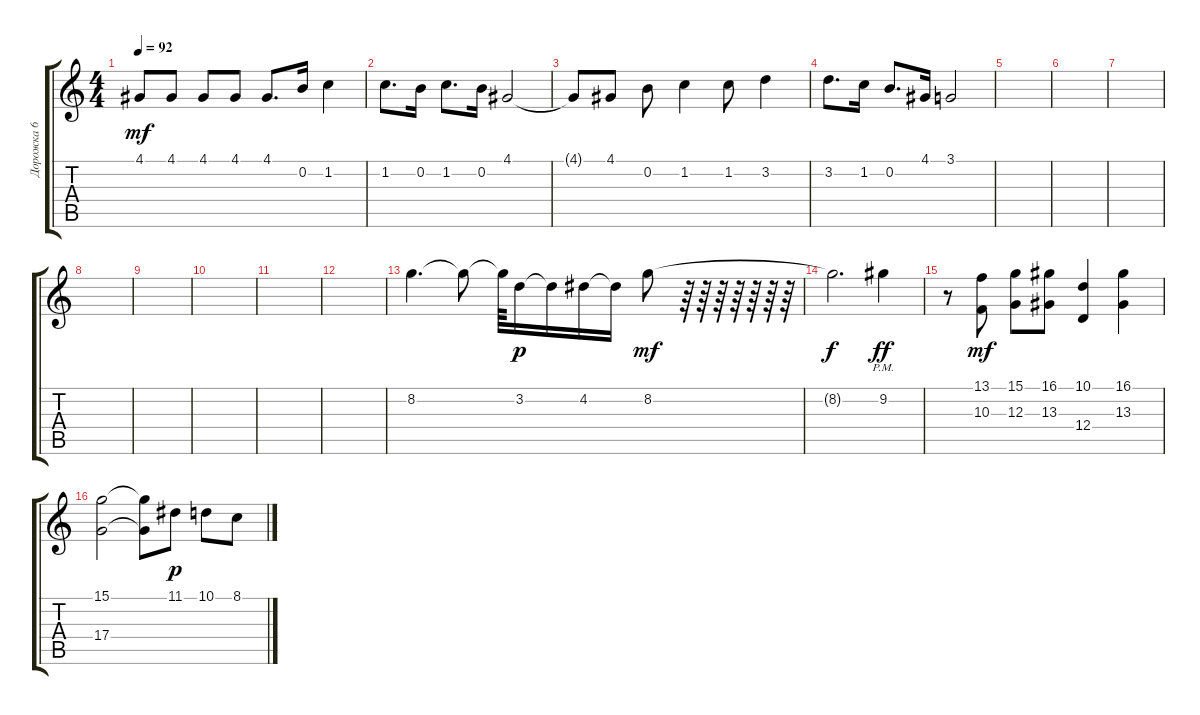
\track ("Дорожка 6" "Дорожка 6") {instrument tremolostrings}
\staff {score tabs}
\tuning (E4 B4 G3 D3 A2 E2) {hide}
\ts (4 4)
\tempo 92
\clef g2
\ks c
4.1{t}.8{dy mf} 4.1.8 4.1.8 4.1.8 4.1.8{d} 0.2.16 1.2.4 |
1.2.8{d} 0.2.16 1.2.8{d} 0.2.16 4.1.2 |
4.1{t}.8 4.1.8 0.2.8 1.2.4 1.2.8 3.2.4 |
3.2.8{d} 1.2.16 0.2.8{d} 4.1.16 3.1.2 |
|
|
|
|
|
|
|
|
8.2.4{d} 8.2{t}.8 8.2{t}.64 3.2.16{dy p} 3.2{t}.16 4.2.16 4.2{t}.16 8.2.8{dy mf} r.64 r.64 r.64 r.64 r.64 r.64 r.64 |
8.2{t}.2{d dy f} 9.2{pm}.4{dy ff} |
r.8 (13.1 10.3).8{dy mf} (15.1 12.3).8 (16.1 13.3).8 (10.1 12.4).4 (16.1 13.3).4 |
(15.1 17.4).2 (15.1{t} 17.4{t}).8 11.1.8{dy p} 10.1.8 8.1.8
